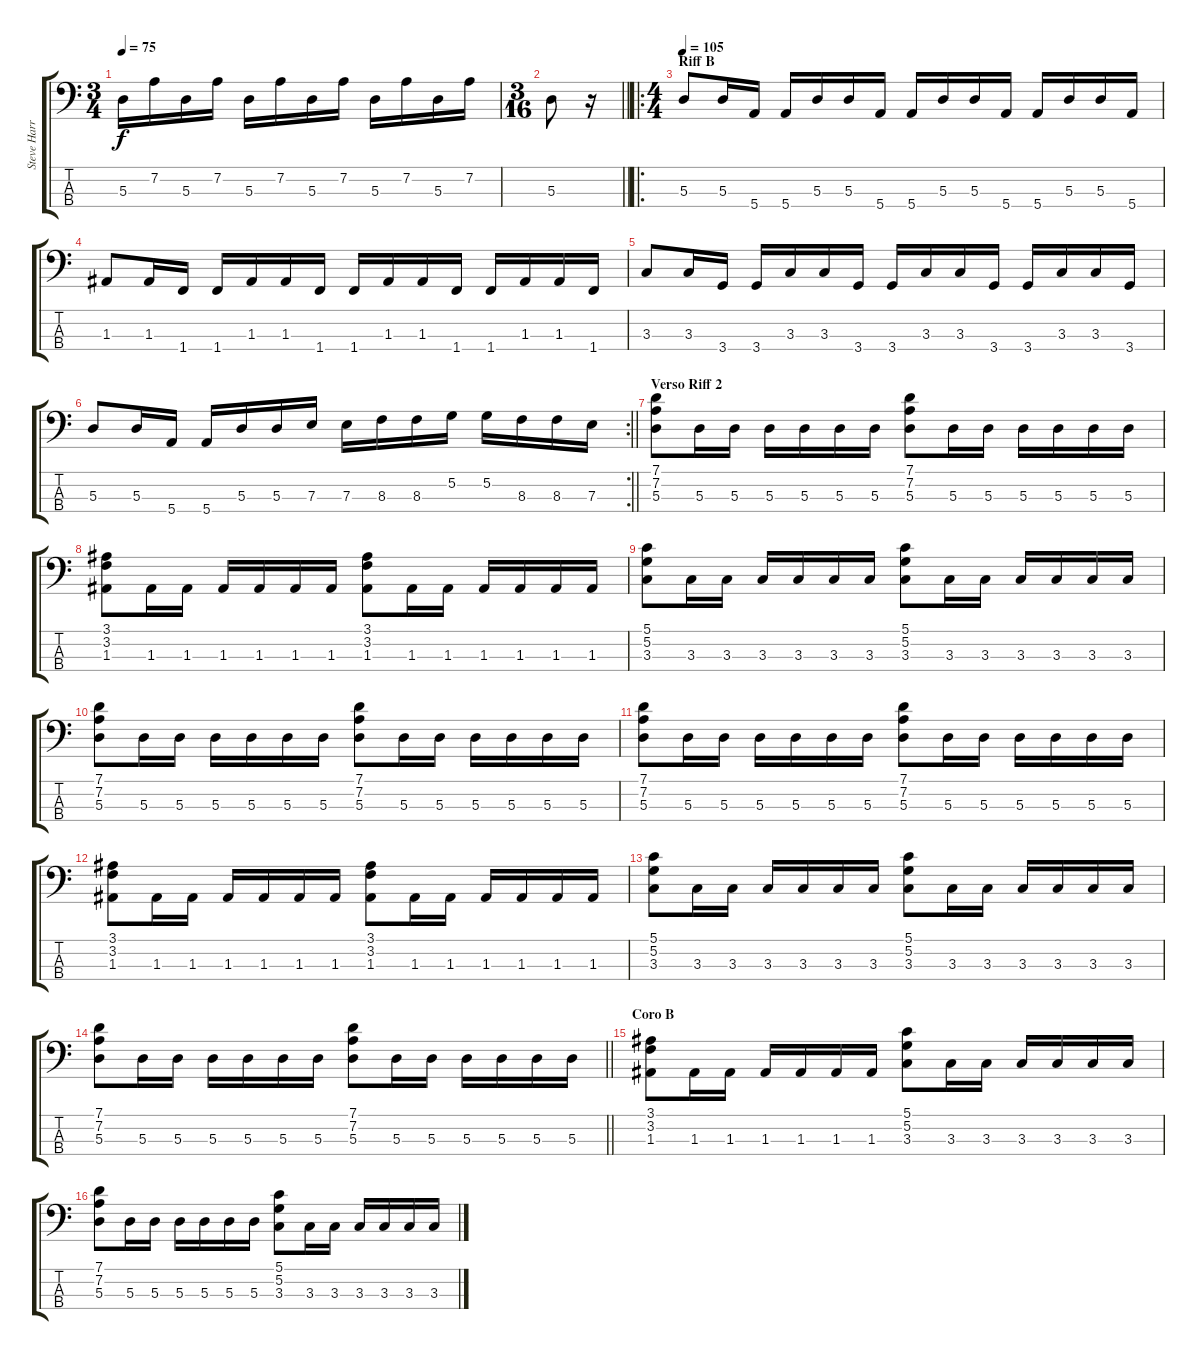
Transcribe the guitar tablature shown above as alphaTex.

\track ("Steve Harris" "Steve Harr") {instrument electricbassfinger}
\staff {score tabs}
\tuning (G2 D2 A1 E1) {hide}
\ts (3 4)
\tempo 75
\clef f4
\ks c
5.3.16{dy f} 7.2.16 5.3.16 7.2.16 5.3.16 7.2.16 5.3.16 7.2.16 5.3.16 7.2.16 5.3.16 7.2.16 |
\ts (3 16)
\barLineRight lightlight
5.3.8 r.16 |
\ro
\ts (4 4)
\section ("" "Riff B")
\tempo 105
5.3.8 5.3.16 5.4.16 5.4.16 5.3.16 5.3.16 5.4.16 5.4.16 5.3.16 5.3.16 5.4.16 5.4.16 5.3.16 5.3.16 5.4.16 |
1.3.8 1.3.16 1.4.16 1.4.16 1.3.16 1.3.16 1.4.16 1.4.16 1.3.16 1.3.16 1.4.16 1.4.16 1.3.16 1.3.16 1.4.16 |
3.3.8 3.3.16 3.4.16 3.4.16 3.3.16 3.3.16 3.4.16 3.4.16 3.3.16 3.3.16 3.4.16 3.4.16 3.3.16 3.3.16 3.4.16 |
\rc 2
\barLineRight lightlight
5.3.8 5.3.16 5.4.16 5.4.16 5.3.16 5.3.16 7.3.16 7.3.16 8.3.16 8.3.16 5.2.16 5.2.16 8.3.16 8.3.16 7.3.16 |
\section ("" "Verso Riff 2")
(7.1 7.2 5.3).8 5.3.16 5.3.16 5.3.16 5.3.16 5.3.16 5.3.16 (7.1 7.2 5.3).8 5.3.16 5.3.16 5.3.16 5.3.16 5.3.16 5.3.16 |
(3.1 3.2 1.3).8 1.3.16 1.3.16 1.3.16 1.3.16 1.3.16 1.3.16 (3.1 3.2 1.3).8 1.3.16 1.3.16 1.3.16 1.3.16 1.3.16 1.3.16 |
(5.1 5.2 3.3).8 3.3.16 3.3.16 3.3.16 3.3.16 3.3.16 3.3.16 (5.1 5.2 3.3).8 3.3.16 3.3.16 3.3.16 3.3.16 3.3.16 3.3.16 |
(7.1 7.2 5.3).8 5.3.16 5.3.16 5.3.16 5.3.16 5.3.16 5.3.16 (7.1 7.2 5.3).8 5.3.16 5.3.16 5.3.16 5.3.16 5.3.16 5.3.16 |
(7.1 7.2 5.3).8 5.3.16 5.3.16 5.3.16 5.3.16 5.3.16 5.3.16 (7.1 7.2 5.3).8 5.3.16 5.3.16 5.3.16 5.3.16 5.3.16 5.3.16 |
(3.1 3.2 1.3).8 1.3.16 1.3.16 1.3.16 1.3.16 1.3.16 1.3.16 (3.1 3.2 1.3).8 1.3.16 1.3.16 1.3.16 1.3.16 1.3.16 1.3.16 |
(5.1 5.2 3.3).8 3.3.16 3.3.16 3.3.16 3.3.16 3.3.16 3.3.16 (5.1 5.2 3.3).8 3.3.16 3.3.16 3.3.16 3.3.16 3.3.16 3.3.16 |
\barLineRight lightlight
(7.1 7.2 5.3).8 5.3.16 5.3.16 5.3.16 5.3.16 5.3.16 5.3.16 (7.1 7.2 5.3).8 5.3.16 5.3.16 5.3.16 5.3.16 5.3.16 5.3.16 |
\section ("" "Coro B")
(3.1 3.2 1.3).8 1.3.16 1.3.16 1.3.16 1.3.16 1.3.16 1.3.16 (5.1 5.2 3.3).8 3.3.16 3.3.16 3.3.16 3.3.16 3.3.16 3.3.16 |
(7.1 7.2 5.3).8 5.3.16 5.3.16 5.3.16 5.3.16 5.3.16 5.3.16 (5.1 5.2 3.3).8 3.3.16 3.3.16 3.3.16 3.3.16 3.3.16 3.3.16
